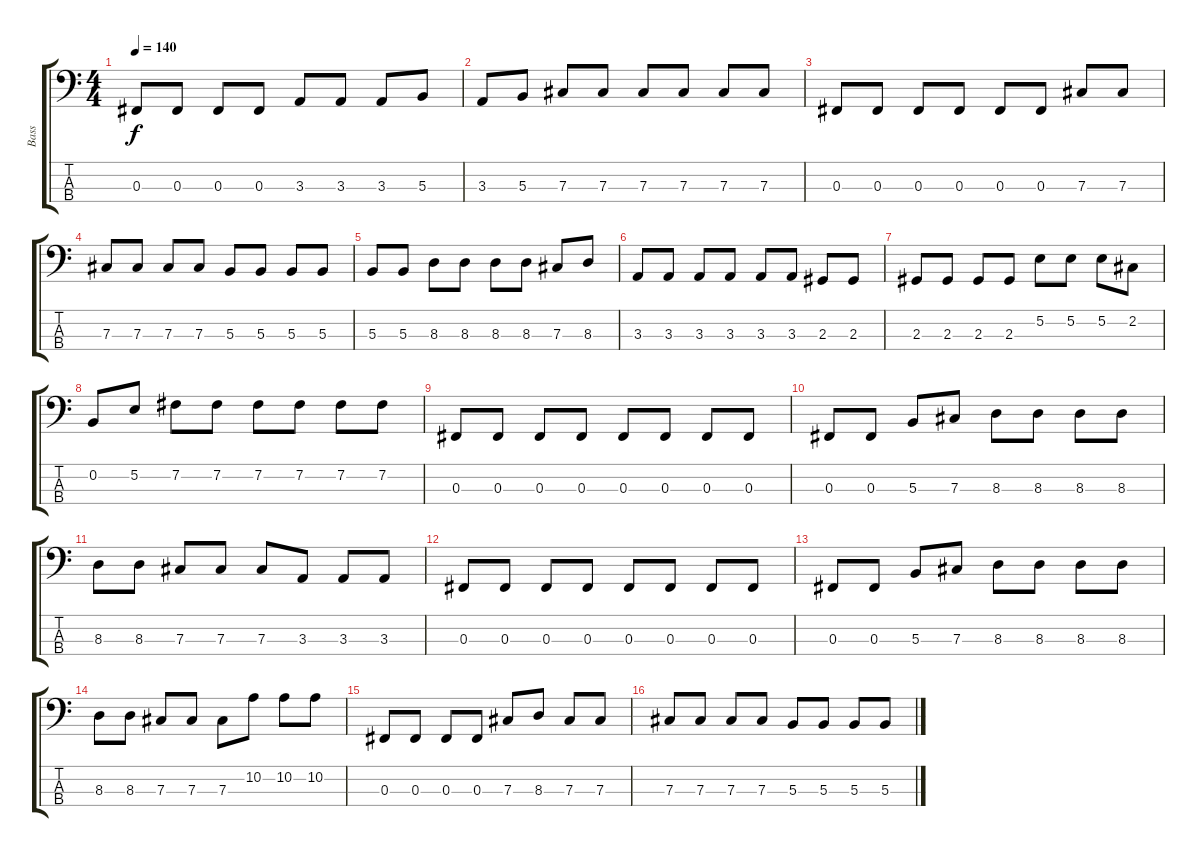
\track ("Bass" "Bass") {instrument electricbassfinger}
\staff {score tabs}
\tuning (E2 B1 Gb1 Db1) {hide}
\ts (4 4)
\tempo 140
\clef f4
\ks c
0.3.8{dy f} 0.3.8 0.3.8 0.3.8 3.3.8 3.3.8 3.3.8 5.3.8 |
3.3.8 5.3.8 7.3.8 7.3.8 7.3.8 7.3.8 7.3.8 7.3.8 |
0.3.8 0.3.8 0.3.8 0.3.8 0.3.8 0.3.8 7.3.8 7.3.8 |
7.3.8 7.3.8 7.3.8 7.3.8 5.3.8 5.3.8 5.3.8 5.3.8 |
5.3.8 5.3.8 8.3.8 8.3.8 8.3.8 8.3.8 7.3.8 8.3.8 |
3.3.8 3.3.8 3.3.8 3.3.8 3.3.8 3.3.8 2.3.8 2.3.8 |
2.3.8 2.3.8 2.3.8 2.3.8 5.2.8 5.2.8 5.2.8 2.2.8 |
0.2.8 5.2.8 7.2.8 7.2.8 7.2.8 7.2.8 7.2.8 7.2.8 |
0.3.8 0.3.8 0.3.8 0.3.8 0.3.8 0.3.8 0.3.8 0.3.8 |
0.3.8 0.3.8 5.3.8 7.3.8 8.3.8 8.3.8 8.3.8 8.3.8 |
8.3.8 8.3.8 7.3.8 7.3.8 7.3.8 3.3.8 3.3.8 3.3.8 |
0.3.8 0.3.8 0.3.8 0.3.8 0.3.8 0.3.8 0.3.8 0.3.8 |
0.3.8 0.3.8 5.3.8 7.3.8 8.3.8 8.3.8 8.3.8 8.3.8 |
8.3.8 8.3.8 7.3.8 7.3.8 7.3.8 10.2.8 10.2.8 10.2.8 |
0.3.8 0.3.8 0.3.8 0.3.8 7.3.8 8.3.8 7.3.8 7.3.8 |
7.3.8 7.3.8 7.3.8 7.3.8 5.3.8 5.3.8 5.3.8 5.3.8
